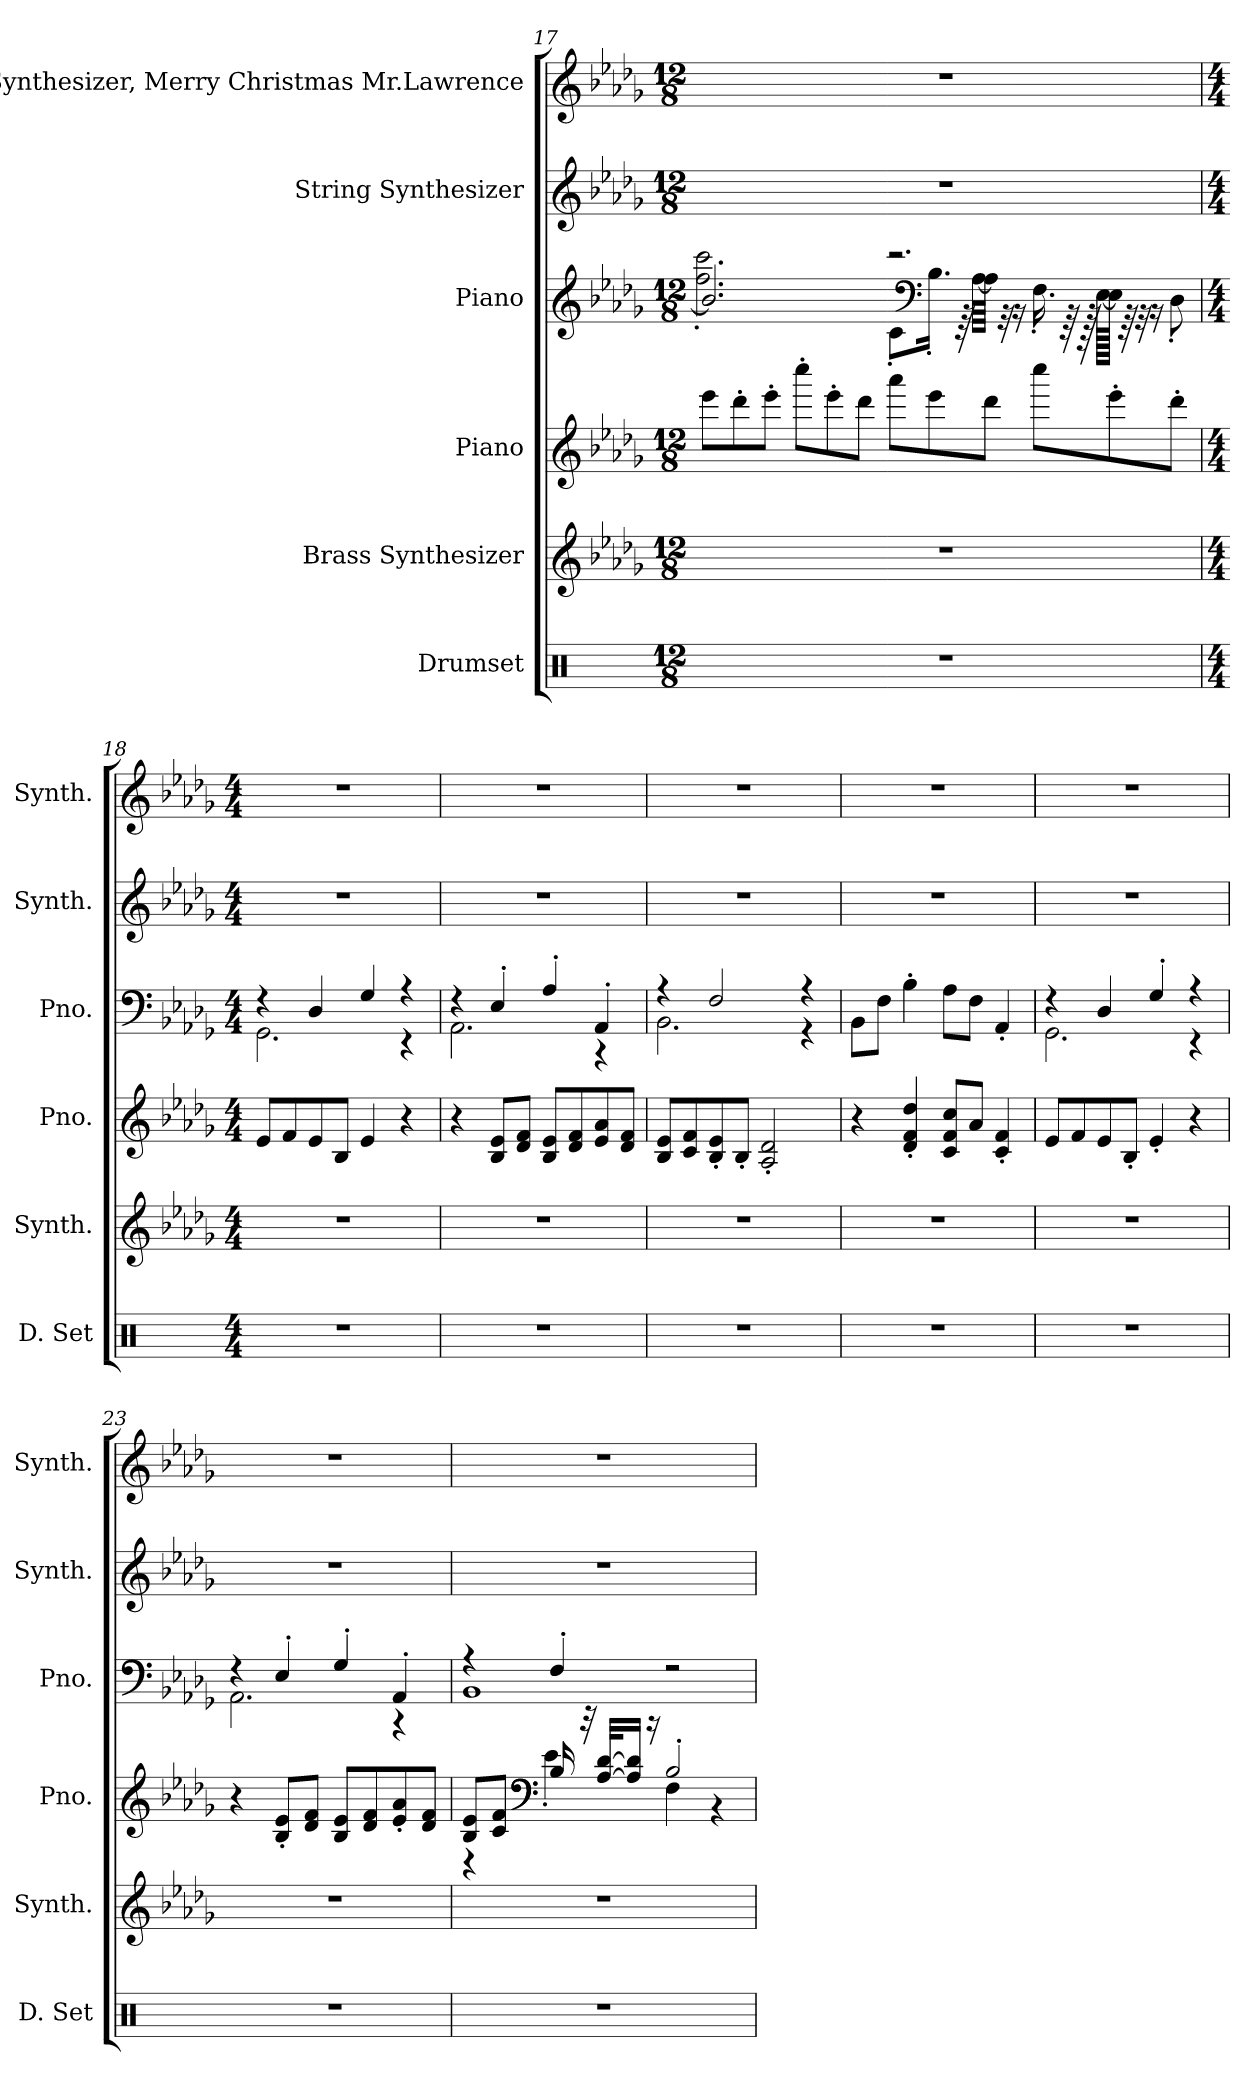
**kern	**kern	**kern	**kern	**kern	**kern
*part6	*part5	*part4	*part3	*part2	*part1
*staff6	*staff5	*staff4	*staff3	*staff2	*staff1
*I"Drumset	*I"Brass Synthesizer	*I"Piano	*I"Piano	*I"String Synthesizer	*I"Effect Synthesizer, Merry Christmas Mr.Lawrence
*I'D. Set	*I'Synth.	*I'Pno.	*I'Pno.	*I'Synth.	*I'Synth.
!!LO:PB:g=z
*clefX	*clefG2	*clefG2	*clefG2	*clefG2	*clefG2
*k[]	*k[b-e-a-d-g-]	*k[b-e-a-d-g-]	*k[b-e-a-d-g-]	*k[b-e-a-d-g-]	*k[b-e-a-d-g-]
*M12/8	*M12/8	*M12/8	*M12/8	*M12/8	*M12/8
*MM111	*MM111	*MM111	*MM111	*MM111	*MM111
=17	=17	=17	=17	=17	=17
*	*	*	*^	*	*^
*	*	*	*	*	*	*	*^
*	*	*	*	*	*	*	*	*^
*	*	*	*	*	*	*	*	*	*^
*	*	*	*	*	*	*	*	*	*	*^
*	*	*	*	*	*	*	*	*	*	*	*^
*	*	*	*	*	*	*	*	*	*	*	*	*^
1.r	1.r	8eee-\L	2.b-/]	2.ff\' 2.ccc\'	1.r	1.r	8ryy	4ryy	4.ryy	2ryy	2.ryy	2..ryy	1ryy
*	*	*	*	*	*	*MM107	*	*	*	*	*	*	*
.	.	8ddd-'\	.	.	.	.	1ryy	.	.	.	.	.	.
*	*	*	*	*	*	*MM105	*	*	*	*	*	*	*
.	.	8eee-'\J	.	.	.	.	.	1ryy	.	.	.	.	.
*	*	*	*	*	*	*MM112	*	*	*	*	*	*	*
.	.	8cccc'\L	.	.	.	.	.	.	1ryy	.	.	.	.
*	*	*	*	*	*	*MM110	*	*	*	*	*	*	*
.	.	8eee-'\	.	.	.	.	.	.	.	1ryy	.	.	.
.	.	8ddd-\J	.	.	.	.	.	.	.	.	.	.	.
*	*	*	*	*	*	*MM107	*	*	*	*	*	*	*
.	.	8aaa-\L	2.r	8c'\L	.	.	.	.	.	.	2.ryy	.	.
*	*	*	*clefF4	*	*	*	*	*	*	*	*	*	*
*	*	*	*	*	*	*MM100	*	*	*	*	*	*	*
.	.	8eee-\	.	16.B-'\Jk	.	.	.	.	.	.	.	2ryy	.
.	.	.	.	64r	.	.	.	.	.	.	.	.	.
.	.	.	.	[64A-\KLLL	.	.	.	.	.	.	.	.	.
*	*	*	*	*	*	*MM98	*	*	*	*	*	*	*
.	.	8ddd-\J	.	32A-\JJJ]	.	.	.	.	.	.	.	.	2ryy
.	.	.	.	32r	.	.	.	.	.	.	.	.	.
.	.	.	.	16r	.	.	.	.	.	.	.	.	.
*	*	*	*	*	*	*MM95	*	*	*	*	*	*	*
.	.	8cccc\L	.	16.F'\	.	.	4.ryy	.	.	.	.	.	.
.	.	.	.	64r	.	.	.	.	.	.	.	.	.
.	.	.	.	128r	.	.	.	.	.	.	.	.	.
.	.	.	.	[128E-\KLLLL	.	.	.	.	.	.	.	.	.
*	*	*	*	*	*	*MM94	*	*	*	*	*	*	*
.	.	8eee-'\	.	64E-\JJJJ]	.	.	.	4ryy	.	.	.	.	.
.	.	.	.	64r	.	.	.	.	.	.	.	.	.
.	.	.	.	32r	.	.	.	.	.	.	.	.	.
.	.	.	.	16r	.	.	.	.	.	.	.	.	.
*	*	*	*	*	*	*MM53	*	*	*	*	*	*	*
.	.	8ddd-'\J	.	8D-'\	.	.	.	.	8ryy	.	.	8ryy	.
*	*	*	*	*	*	*v	*v	*v	*v	*v	*v	*v	*v
=18	=18	=18	=18	=18	=18	=18
*M4/4	*M4/4	*M4/4	*M4/4	*	*M4/4	*M4/4
*	*	*	*	*	*	*MM117
*	*	*	*	*	*	*^
*	*	*	*	*	*	*	*^
*	*	*	*	*	*	*	*	*^
1r	1r	8e-/L	4r	2.GG-\	1r	1r	4ryy	2ryy	2.ryy
.	.	8f/	.	.	.	.	.	.	.
*	*	*	*	*	*	*MM112	*	*	*
.	.	8e-/	4D-/	.	.	.	2.ryy	.	.
.	.	8B-/J	.	.	.	.	.	.	.
*	*	*	*	*	*	*MM108	*	*	*
.	.	4e-/	4G-/	.	.	.	.	2ryy	.
*	*	*	*	*	*	*MM104	*	*	*
.	.	4r	4r	4r	.	.	.	.	4ryy
!!LO:PB:g=z	!!	!!	!!
=19	=19	=19	=19	=19	=19	=19	=19	=19	=19
*	*	*	*	*	*	*MM114	*	*	*
1r	1r	4r	4r	2.AA-\	1r	1r	4ryy	2ryy	2.ryy
*	*	*	*	*	*	*MM116	*	*	*
.	.	8B-/ 8e-/L	4E-'/	.	.	.	2.ryy	.	.
.	.	8d-/ 8f/J	.	.	.	.	.	.	.
*	*	*	*	*	*	*MM117	*	*	*
.	.	8B-/ 8e-/L	4A-'/	.	.	.	.	2ryy	.
.	.	8d-/ 8f/	.	.	.	.	.	.	.
*	*	*	*	*	*	*MM116	*	*	*
.	.	8e-/ 8a-/	4AA-'/	4r	.	.	.	.	4ryy
.	.	8d-/ 8f/J	.	.	.	.	.	.	.
=20	=20	=20	=20	=20	=20	=20	=20	=20	=20
*	*	*	*	*	*	*MM115	*	*	*
1r	1r	8B-/ 8e-/L	4r	2.BB-\	1r	1r	4ryy	2ryy	2.ryy
.	.	8c/ 8f/	.	.	.	.	.	.	.
*	*	*	*	*	*	*MM108	*	*	*
.	.	8B-/' 8e-/'	2F/	.	.	.	2.ryy	.	.
.	.	8B-'/J	.	.	.	.	.	.	.
*	*	*	*	*	*	*MM106	*	*	*
.	.	2A-/' 2d-/'	.	.	.	.	.	2ryy	.
*	*	*	*	*	*	*MM104	*	*	*
.	.	.	4r	4r	.	.	.	.	4ryy
*	*	*	*v	*v	*	*	*	*	*
=21	=21	=21	=21	=21	=21	=21	=21	=21
*	*	*	*	*	*MM117	*	*	*
1r	1r	4r	8BB-\L	1r	1r	4ryy	2ryy	2.ryy
.	.	.	8F\J	.	.	.	.	.
*	*	*	*	*	*MM114	*	*	*
.	.	4d-/' 4f/' 4dd-/'	4B-'\	.	.	2.ryy	.	.
*	*	*	*	*	*MM112	*	*	*
.	.	8c/ 8f/ 8cc/L	8A-\L	.	.	.	2ryy	.
.	.	8a-/J	8F\J	.	.	.	.	.
*	*	*	*	*	*MM109	*	*	*
.	.	4c/' 4f/'	4AA-'/	.	.	.	.	4ryy
*	*	*	*	*	*v	*v	*v	*v
=22	=22	=22	=22	=22	=22
*	*	*	*	*	*MM116
*	*	*	*^	*	*^
*	*	*	*	*	*	*	*^
1r	1r	8e-/L	4r	2.GG-\	1r	1r	4ryy	2ryy
.	.	8f/	.	.	.	.	.	.
*	*	*	*	*	*	*MM115	*	*
.	.	8e-/	4D-/	.	.	.	2.ryy	.
.	.	8B-'/J	.	.	.	.	.	.
*	*	*	*	*	*	*MM110	*	*
.	.	4e-'/	4G-'/	.	.	.	.	2ryy
.	.	4r	4r	4r	.	.	.	.
=23	=23	=23	=23	=23	=23	=23	=23	=23
*	*	*	*	*	*	*	*	*^
1r	1r	4r	4r	2.AA-\	1r	1r	4ryy	2ryy	2.ryy
*	*	*	*	*	*	*MM113	*	*	*
.	.	8B-/' 8e-/'L	4E-'/	.	.	.	2.ryy	.	.
.	.	8d-/ 8f/J	.	.	.	.	.	.	.
*	*	*	*	*	*	*MM118	*	*	*
.	.	8B-/ 8e-/L	4G-'/	.	.	.	.	2ryy	.
.	.	8d-/ 8f/	.	.	.	.	.	.	.
*	*	*	*	*	*	*MM115	*	*	*
.	.	8e-/' 8a-/'	4AA-'/	4r	.	.	.	.	4ryy
.	.	8d-/ 8f/J	.	.	.	.	.	.	.
!!LO:PB:g=z	!!	!!	!!
=24	=24	=24	=24	=24	=24	=24	=24	=24	=24
*	*	*	*	*	*	*MM116	*	*	*
*	*	*^	*	*	*	*	*	*	*
1r	1r	8B-/ 8e-/L	4r	4r	1BB-	1r	1r	4ryy	2ryy	2.ryy
.	.	8c/ 8f/J	.	.	.	.	.	.	.	.
*	*	*clefF4	*	*	*	*	*	*	*	*
*	*	*	*	*	*	*	*MM109	*	*	*
.	.	16B-/	4e-'\	4F'/	.	.	.	2.ryy	.	.
.	.	32r	.	.	.	.	.	.	.	.
.	.	[32A-/ [32d-/KLL	.	.	.	.	.	.	.	.
.	.	16A-/] 16d-/]JJ	.	.	.	.	.	.	.	.
.	.	16r	.	.	.	.	.	.	.	.
*	*	*	*	*	*	*	*MM108	*	*	*
.	.	2B-'/	4F\	2r	.	.	.	.	2ryy	.
*	*	*	*	*	*	*	*MM107	*	*	*
.	.	.	4r	.	.	.	.	.	.	4ryy
*	*	*v	*v	*	*	*	*v	*v	*v	*v
*	*	*	*v	*v	*	*
=	=	=	=	=	=
*-	*-	*-	*-	*-	*-
